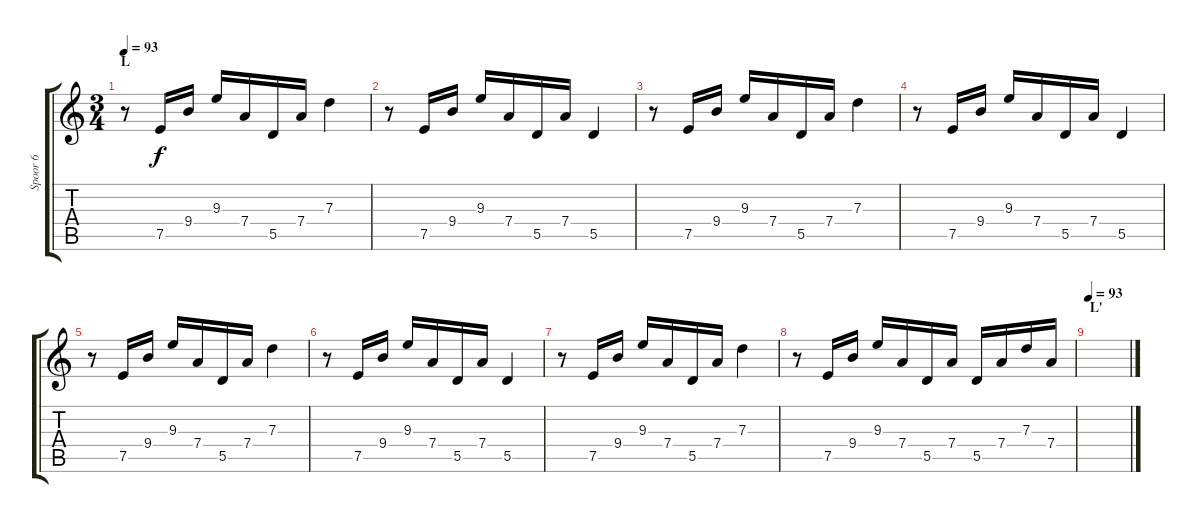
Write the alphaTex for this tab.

\track ("Spoor 6" "Spoor 6") {instrument acousticguitarsteel}
\staff {score tabs}
\tuning (E4 B3 G3 D3 A2 E2) {hide}
\ts (3 4)
\section ("" "L")
\tempo 93
\clef g2
\ks c
r.8{dy f volume 7} 7.5.16 9.4.16 9.3.16 7.4.16 5.5.16 7.4.16 7.3.4 |
r.8 7.5.16 9.4.16 9.3.16 7.4.16 5.5.16 7.4.16 5.5.4 |
r.8 7.5.16 9.4.16 9.3.16 7.4.16 5.5.16 7.4.16 7.3.4 |
r.8 7.5.16 9.4.16 9.3.16 7.4.16 5.5.16 7.4.16 5.5.4 |
r.8 7.5.16 9.4.16 9.3.16 7.4.16 5.5.16 7.4.16 7.3.4 |
r.8 7.5.16 9.4.16 9.3.16 7.4.16 5.5.16 7.4.16 5.5.4 |
r.8 7.5.16 9.4.16 9.3.16 7.4.16 5.5.16 7.4.16 7.3.4 |
r.8 7.5.16 9.4.16 9.3.16 7.4.16 5.5.16 7.4.16 5.5.16 7.4.16 7.3.16 7.4.16 |
\section ("" "L'")
\tempo 93
